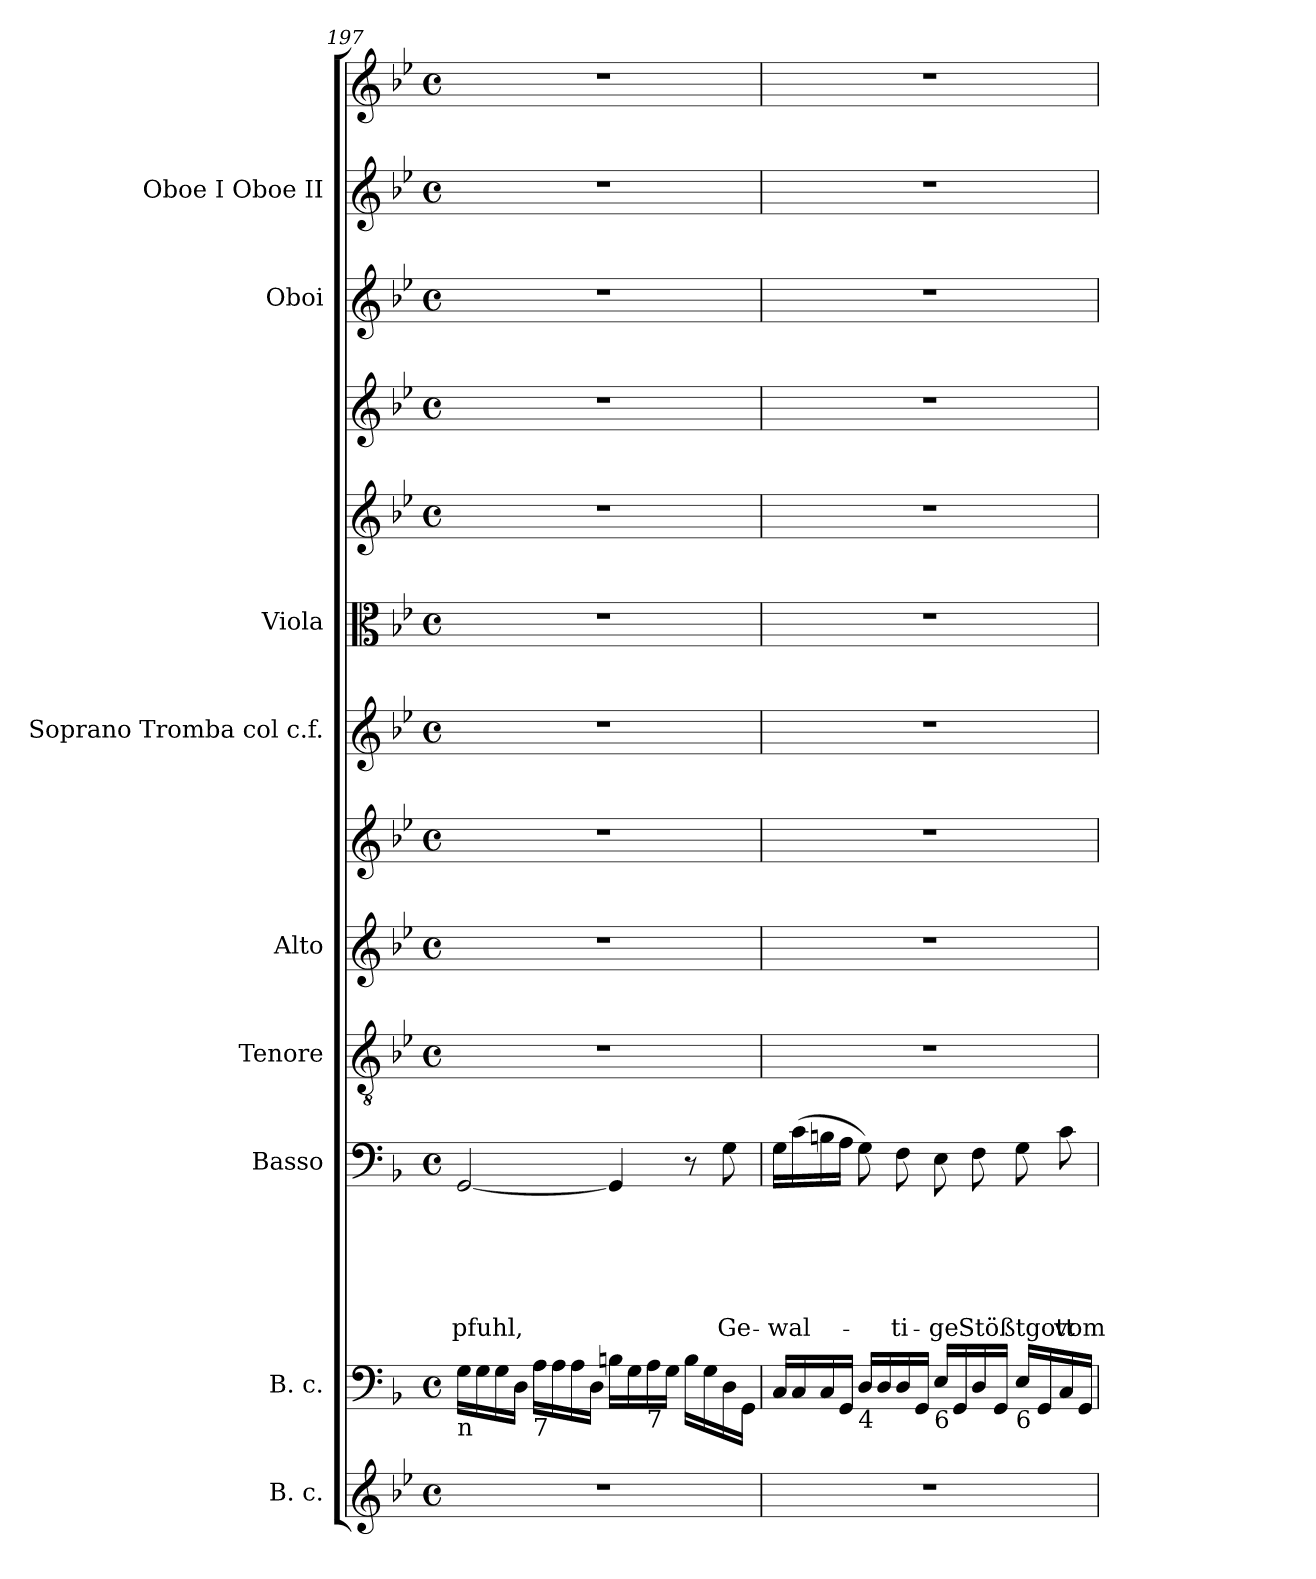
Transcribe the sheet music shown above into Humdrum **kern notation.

**kern	**kern	**kern	**text	**text	**text	**text	**text	**text	**kern	**kern	**kern	**kern	**kern	**kern	**kern	**kern	**kern	**kern
*part12	*part11	*part10	*part10	*part10	*part10	*part10	*part10	*part10	*part9	*part8	*part7	*part6	*part5	*part4	*part3	*part2	*part1	*part1
*staff13	*staff12	*staff11	*staff11	*staff11	*staff11	*staff11	*staff11	*staff11	*staff10	*staff9	*staff8	*staff7	*staff6	*staff5	*staff4	*staff3	*staff2	*staff1
*I"B. c.	*I"B. c.	*I"Basso	*	*	*	*	*	*	*I"Tenore	*I"Alto	*	*I"Soprano Tromba col c.f.	*I"Viola	*	*	*I"Oboi	*I"Oboe I Oboe II	*
*	*I'B. c.	*I'Basso	*	*	*	*	*	*	*I'Tenore	*I'Alto	*	*I'Soprano	*I'Viola	*	*	*	*I'Ob	*
*clefG2	*clefF4	*clefF4	*	*	*	*	*	*	*clefGv2	*clefG2	*clefG2	*clefG2	*clefC3	*clefG2	*clefG2	*clefG2	*clefG2	*clefG2
*k[b-e-]	*k[b-]	*k[b-]	*	*	*	*	*	*	*k[b-e-]	*k[b-e-]	*k[b-e-]	*k[b-e-]	*k[b-e-]	*k[b-e-]	*k[b-e-]	*k[b-e-]	*k[b-e-]	*k[b-e-]
*B-:	*F:	*F:	*	*	*	*	*	*	*B-:	*B-:	*B-:	*B-:	*B-:	*B-:	*B-:	*B-:	*B-:	*B-:
*M4/4	*M4/4	*M4/4	*	*	*	*	*	*	*M4/4	*M4/4	*M4/4	*M4/4	*M4/4	*M4/4	*M4/4	*M4/4	*M4/4	*M4/4
*met(c)	*met(c)	*met(c)	*	*	*	*	*	*	*met(c)	*met(c)	*met(c)	*met(c)	*met(c)	*met(c)	*met(c)	*met(c)	*met(c)	*met(c)
=197	=197	=197	=197	=197	=197	=197	=197	=197	=197	=197	=197	=197	=197	=197	=197	=197	=197	=197
!	!LO:TX:b:t=n	!	!	!	!	!	!	!	!	!	!	!	!	!	!	!	!	!
!	!	!	!	!	!	!	!	!LO:LY:b	!	!	!	!	!	!	!	!	!	!
1r	16G\LL	[<2GG/	.	.	.	.	.	-pfuhl,	1r	1r	1r	1r	1r	1r	1r	1r	1r	1r
.	16G\	.	.	.	.	.	.	.	.	.	.	.	.	.	.	.	.	.
.	16G\	.	.	.	.	.	.	.	.	.	.	.	.	.	.	.	.	.
.	16D\JJ	.	.	.	.	.	.	.	.	.	.	.	.	.	.	.	.	.
!	!LO:TX:b:t=7	!	!	!	!	!	!	!	!	!	!	!	!	!	!	!	!	!
.	16A\LL	.	.	.	.	.	.	.	.	.	.	.	.	.	.	.	.	.
.	16A\	.	.	.	.	.	.	.	.	.	.	.	.	.	.	.	.	.
.	16A\	.	.	.	.	.	.	.	.	.	.	.	.	.	.	.	.	.
.	16D\JJ	.	.	.	.	.	.	.	.	.	.	.	.	.	.	.	.	.
.	16Bn>\LL	4GG/]	.	.	.	.	.	.	.	.	.	.	.	.	.	.	.	.
.	16G\	.	.	.	.	.	.	.	.	.	.	.	.	.	.	.	.	.
!	!LO:TX:b:t=7	!	!	!	!	!	!	!	!	!	!	!	!	!	!	!	!	!
.	16A\	.	.	.	.	.	.	.	.	.	.	.	.	.	.	.	.	.
.	16G\JJ	.	.	.	.	.	.	.	.	.	.	.	.	.	.	.	.	.
.	16B>\LL	8r	.	.	.	.	.	.	.	.	.	.	.	.	.	.	.	.
.	16G\	.	.	.	.	.	.	.	.	.	.	.	.	.	.	.	.	.
!	!	!	!	!	!	!	!	!LO:LY:b	!	!	!	!	!	!	!	!	!	!
.	16D>\	8G\	.	.	.	.	.	Ge-	.	.	.	.	.	.	.	.	.	.
.	16GG\JJ	.	.	.	.	.	.	.	.	.	.	.	.	.	.	.	.	.
=198	=198	=198	=198	=198	=198	=198	=198	=198	=198	=198	=198	=198	=198	=198	=198	=198	=198	=198
!	!	!	!	!	!	!	!	!LO:LY:b	!	!	!	!	!	!	!	!	!	!
1r	16C/LL	16G\LL	.	.	.	.	.	-wal-	1r	1r	1r	1r	1r	1r	1r	1r	1r	1r
.	16C/	(>16c\	.	.	.	.	.	.	.	.	.	.	.	.	.	.	.	.
.	16C/	16Bn\	.	.	.	.	.	.	.	.	.	.	.	.	.	.	.	.
.	16GG/JJ	16A\JJ	.	.	.	.	.	.	.	.	.	.	.	.	.	.	.	.
!	!LO:TX:b:t=4	!	!	!	!	!	!	!	!	!	!	!	!	!	!	!	!	!
.	16D</LL	8G\)	.	.	.	.	.	.	.	.	.	.	.	.	.	.	.	.
.	16D/	.	.	.	.	.	.	.	.	.	.	.	.	.	.	.	.	.
!	!	!	!	!	!	!	!	!LO:LY:b	!	!	!	!	!	!	!	!	!	!
.	16D/	8F\	.	.	.	.	.	-ti-	.	.	.	.	.	.	.	.	.	.
.	16GG/JJ	.	.	.	.	.	.	.	.	.	.	.	.	.	.	.	.	.
!	!LO:TX:b:t=6	!	!	!	!	!	!	!	!	!	!	!	!	!	!	!	!	!
!	!	!	!	!	!	!	!	!LO:LY:b	!	!	!	!	!	!	!	!	!	!
.	16E/LL	8E\	.	.	.	.	.	-ge	.	.	.	.	.	.	.	.	.	.
.	16GG/	.	.	.	.	.	.	.	.	.	.	.	.	.	.	.	.	.
!	!	!	!	!	!	!	!	!LO:LY:b	!	!	!	!	!	!	!	!	!	!
.	16D/	8F\	.	.	.	.	.	Stößtgott	.	.	.	.	.	.	.	.	.	.
.	16GG/JJ	.	.	.	.	.	.	.	.	.	.	.	.	.	.	.	.	.
!	!LO:TX:b:t=6	!	!	!	!	!	!	!	!	!	!	!	!	!	!	!	!	!
.	16E/LL	8G\	.	.	.	.	.	.	.	.	.	.	.	.	.	.	.	.
.	16GG/	.	.	.	.	.	.	.	.	.	.	.	.	.	.	.	.	.
!	!	!	!	!	!	!	!	!LO:LY:b	!	!	!	!	!	!	!	!	!	!
.	16C/	8c\	.	.	.	.	.	vom	.	.	.	.	.	.	.	.	.	.
.	16GG/JJ	.	.	.	.	.	.	.	.	.	.	.	.	.	.	.	.	.
=	=	=	=	=	=	=	=	=	=	=	=	=	=	=	=	=	=	=
*-	*-	*-	*-	*-	*-	*-	*-	*-	*-	*-	*-	*-	*-	*-	*-	*-	*-	*-
